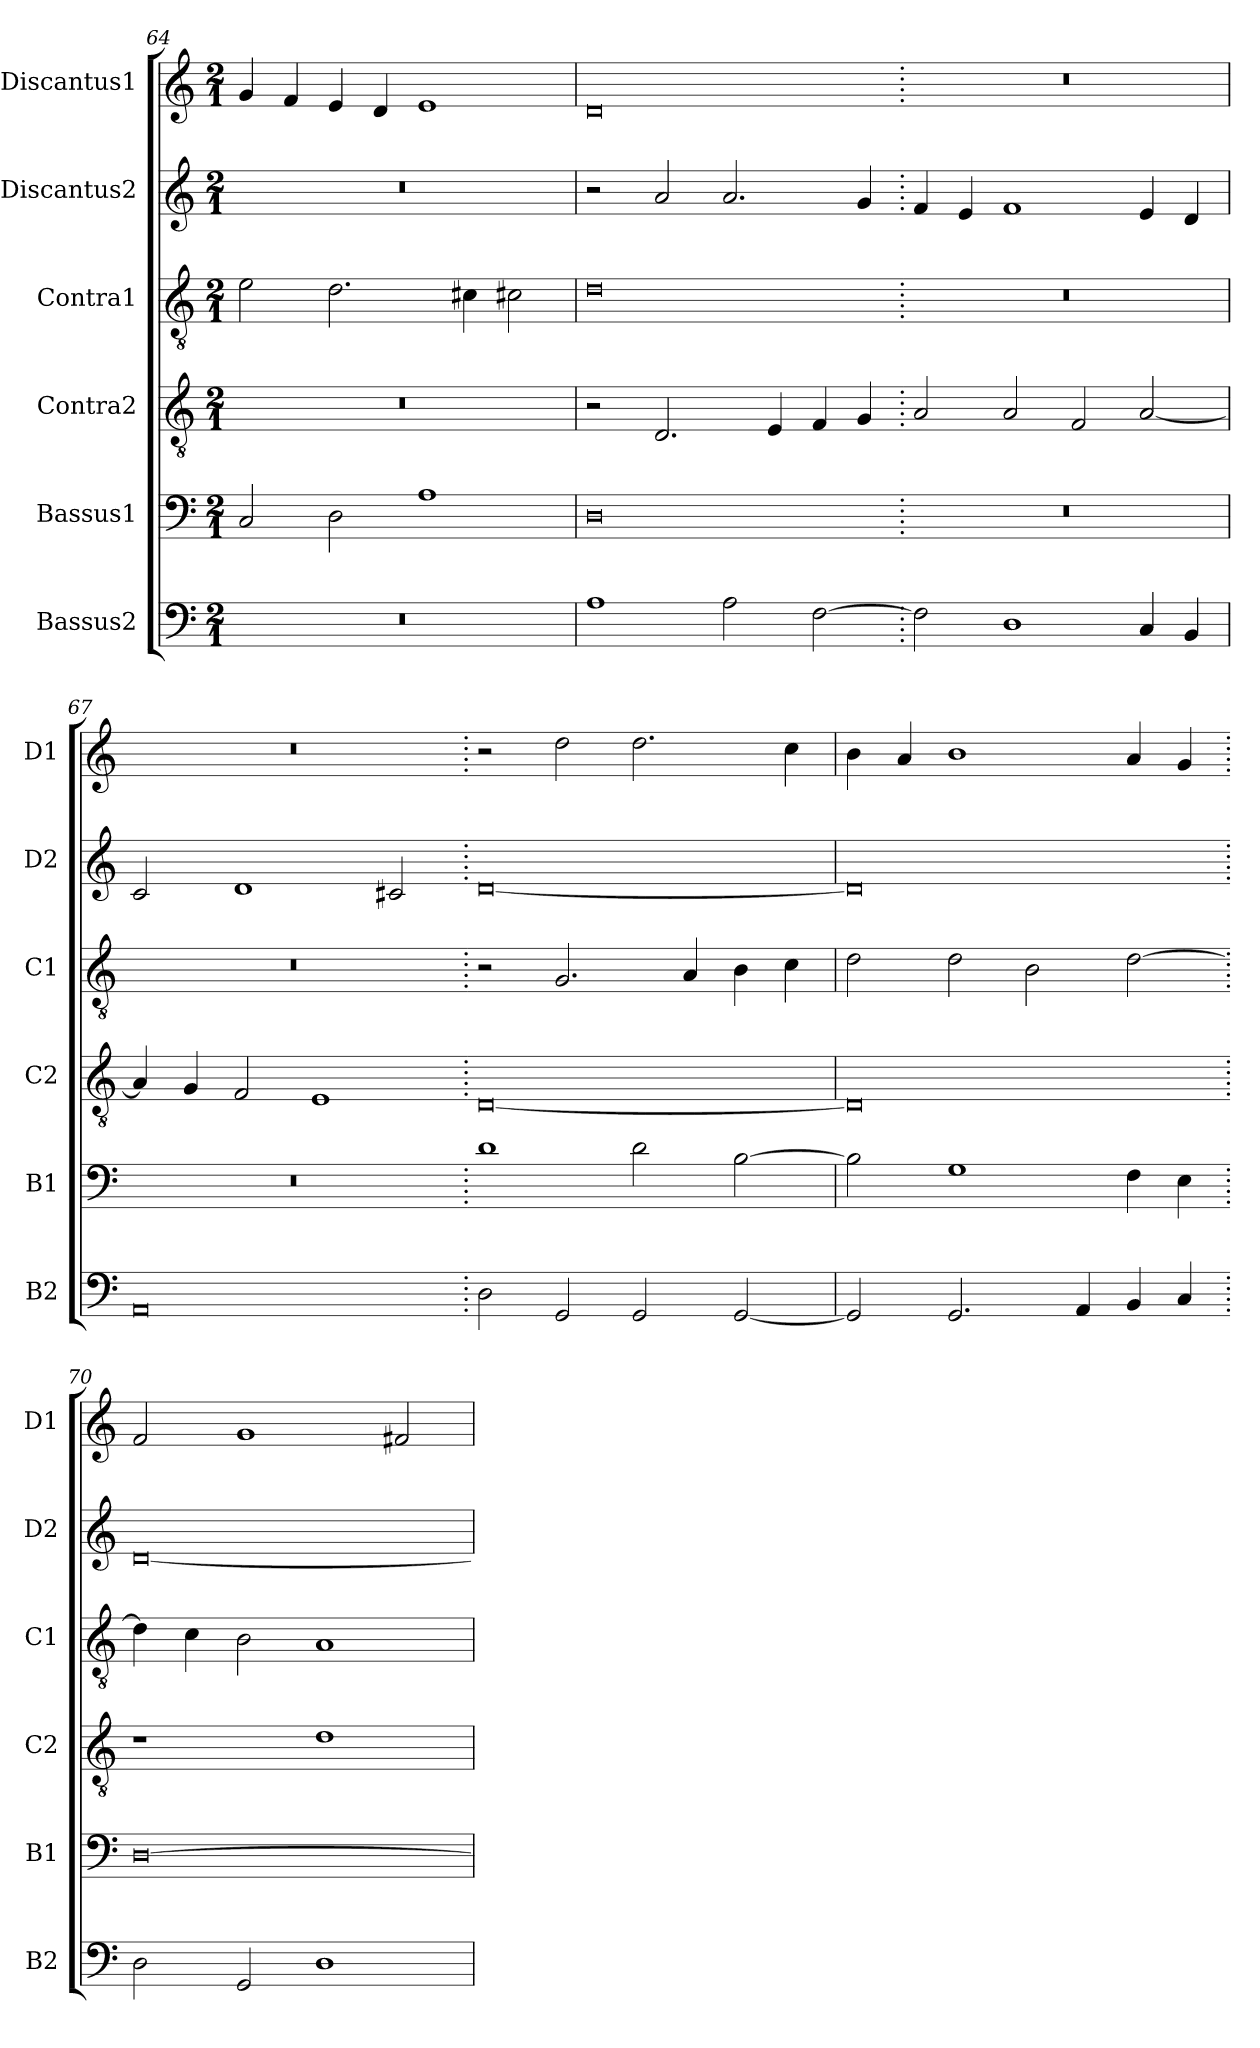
**kern	**kern	**kern	**kern	**kern	**kern
*part6	*part5	*part4	*part3	*part2	*part1
*staff6	*staff5	*staff4	*staff3	*staff2	*staff1
*I"Bassus2	*I"Bassus1	*I"Contra2	*I"Contra1	*I"Discantus2	*I"Discantus1
*I'B2	*I'B1	*I'C2	*I'C1	*I'D2	*I'D1
*clefF4	*clefF4	*clefGv2	*clefGv2	*clefG2	*clefG2
*k[]	*k[]	*k[]	*k[]	*k[]	*k[]
*M2/1	*M2/1	*M2/1	*M2/1	*M2/1	*M2/1
=64	=64	=64	=64	=64	=64
0r	2C/	0r	2e\	0r	4g/
.	.	.	.	.	4f/
.	2D\	.	2.d\	.	4e/
.	.	.	.	.	4d/
.	1A	.	.	.	1e
.	.	.	4c#X\	.	.
.	.	.	2c#X\	.	.
=65	=65	=65	=65	=65	=65
1A	0D	2r	0d	2r	0d
.	.	2.D/	.	2a/	.
2A\	.	.	.	2.a/	.
.	.	4E/	.	.	.
[2F\	.	4F/	.	.	.
.	.	4G/	.	4g/	.
=66.	=66.	=66.	=66.	=66.	=66.
2F\]	0r	2A/	0r	4f/	0r
.	.	.	.	4e/	.
1D	.	2A/	.	1f	.
.	.	2F/	.	.	.
4C/	.	[2A/	.	4e/	.
4BB/	.	.	.	4d/	.
=67	=67	=67	=67	=67	=67
0AA	0r	4A/]	0r	2c/	0r
.	.	4G/	.	.	.
.	.	2F/	.	1d	.
.	.	1E	.	.	.
.	.	.	.	2c#X/	.
=68.	=68.	=68.	=68.	=68.	=68.
2D\	1d	[0D	2r	[0d	2r
2GG/	.	.	2.G/	.	2dd\
2GG/	2d\	.	.	.	2.dd\
.	.	.	4A/	.	.
[2GG/	[2B\	.	4B\	.	.
.	.	.	4c\	.	4cc\
=69	=69	=69	=69	=69	=69
2GG/]	2B\]	0D]	2d\	0d]	4b\
.	.	.	.	.	4a/
2.GG/	1G	.	2d\	.	1b
.	.	.	2B\	.	.
4AA/	.	.	.	.	.
4BB/	4F\	.	[2d\	.	4a/
4C/	4E\	.	.	.	4g/
=70.	=70.	=70.	=70.	=70.	=70.
2D\	[0D	1r	4d\]	[0d	2f/
.	.	.	4c\	.	.
2GG/	.	.	2B\	.	1g
1D	.	1d	1A	.	.
.	.	.	.	.	2f#X/
=	=	=	=	=	=
*-	*-	*-	*-	*-	*-
